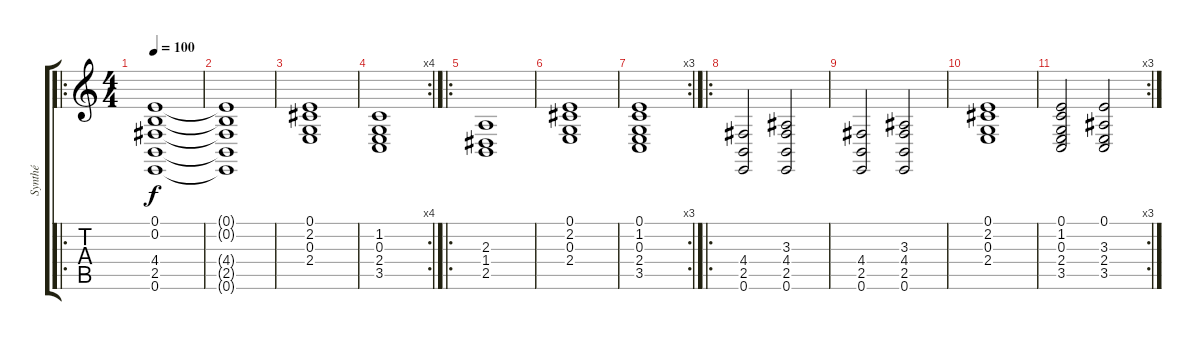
\track ("Synthé" "Synthé") {instrument synthstrings1}
\staff {score tabs}
\tuning (E4 B3 G3 D3 A2 E2) {hide}
\ro
\ts (4 4)
\tempo 100
\clef g2
\ks c
(0.1 0.2 4.4 2.5 0.6).1{dy f instrument synthstrings1} |
(0.1{t} 0.2{t} 4.4{t} 2.5{t} 0.6{t}).1 |
(0.1 2.2 0.3 2.4).1 |
\rc 4
(1.2 0.3 2.4 3.5).1 |
\ro
(2.3 1.4 2.5).1 |
(0.1 2.2 0.3 2.4).1 |
\rc 3
(0.1 1.2 0.3 2.4 3.5).1 |
\ro
(4.4 2.5 0.6).2 (3.3 4.4 2.5 0.6).2 |
(4.4 2.5 0.6).2 (3.3 4.4 2.5 0.6).2 |
(0.1 2.2 0.3 2.4).1 |
\rc 3
(0.1 1.2 0.3 2.4 3.5).2 (0.1 3.3 2.4 3.5).2
